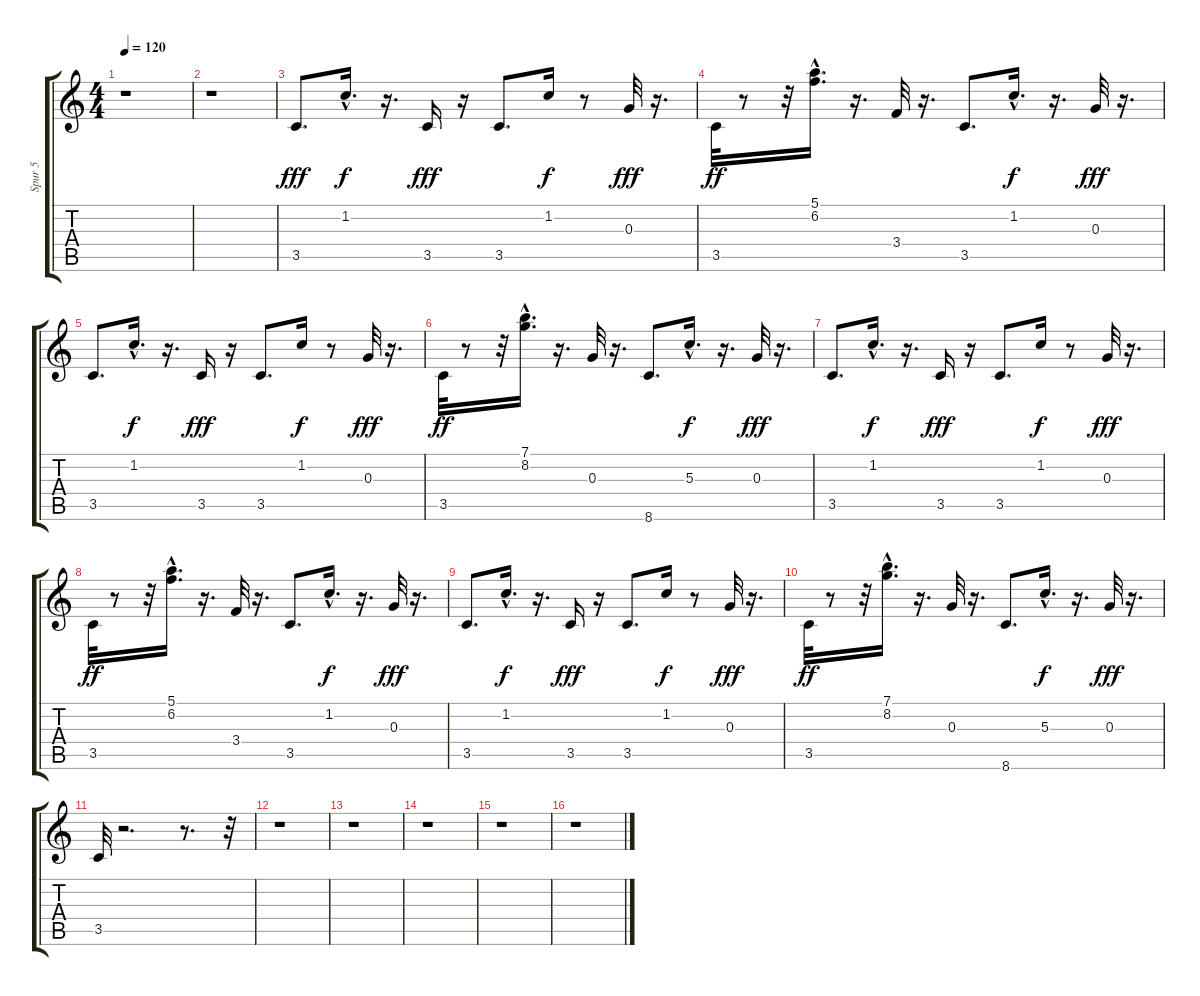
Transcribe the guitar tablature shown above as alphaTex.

\track ("Spur 5" "Spur 5") {instrument acousticguitarsteel}
\staff {score tabs}
\tuning (E4 B3 G3 D3 A2 E2) {hide}
\ts (4 4)
\tempo 120
\clef g2
\ks c
r.1{dy fff instrument acousticguitarsteel} |
r.1 |
3.5.8{d} 1.2{hac}.16{d dy f} r.16{d} 3.5.16{dy fff} r.16 3.5.8{d} 1.2.16{dy f} r.8 0.3.32{dy fff} r.16{d} |
3.5.32{dy ff} r.8 r.32 (5.1 6.2{hac}).16{d} r.16{d} 3.4.32 r.16{d} 3.5.8{d} 1.2{hac}.16{d dy f} r.16{d} 0.3.32{dy fff} r.16{d} |
3.5.8{d} 1.2{hac}.16{d dy f} r.16{d} 3.5.16{dy fff} r.16 3.5.8{d} 1.2.16{dy f} r.8 0.3.32{dy fff} r.16{d} |
3.5.32{dy ff} r.8 r.32 (7.1 8.2{hac}).16{d} r.16{d} 0.3.32 r.16{d} 8.6.8{d} 5.3{hac}.16{d dy f} r.16{d} 0.3.32{dy fff} r.16{d} |
3.5.8{d} 1.2{hac}.16{d dy f} r.16{d} 3.5.16{dy fff} r.16 3.5.8{d} 1.2.16{dy f} r.8 0.3.32{dy fff} r.16{d} |
3.5.32{dy ff} r.8 r.32 (5.1 6.2{hac}).16{d} r.16{d} 3.4.32 r.16{d} 3.5.8{d} 1.2{hac}.16{d dy f} r.16{d} 0.3.32{dy fff} r.16{d} |
3.5.8{d} 1.2{hac}.16{d dy f} r.16{d} 3.5.16{dy fff} r.16 3.5.8{d} 1.2.16{dy f} r.8 0.3.32{dy fff} r.16{d} |
3.5.32{dy ff} r.8 r.32 (7.1 8.2{hac}).16{d} r.16{d} 0.3.32 r.16{d} 8.6.8{d} 5.3{hac}.16{d dy f} r.16{d} 0.3.32{dy fff} r.16{d} |
3.5.32 r.2{d} r.8{d} r.32 |
r.1 |
r.1 |
r.1 |
r.1 |
r.1
